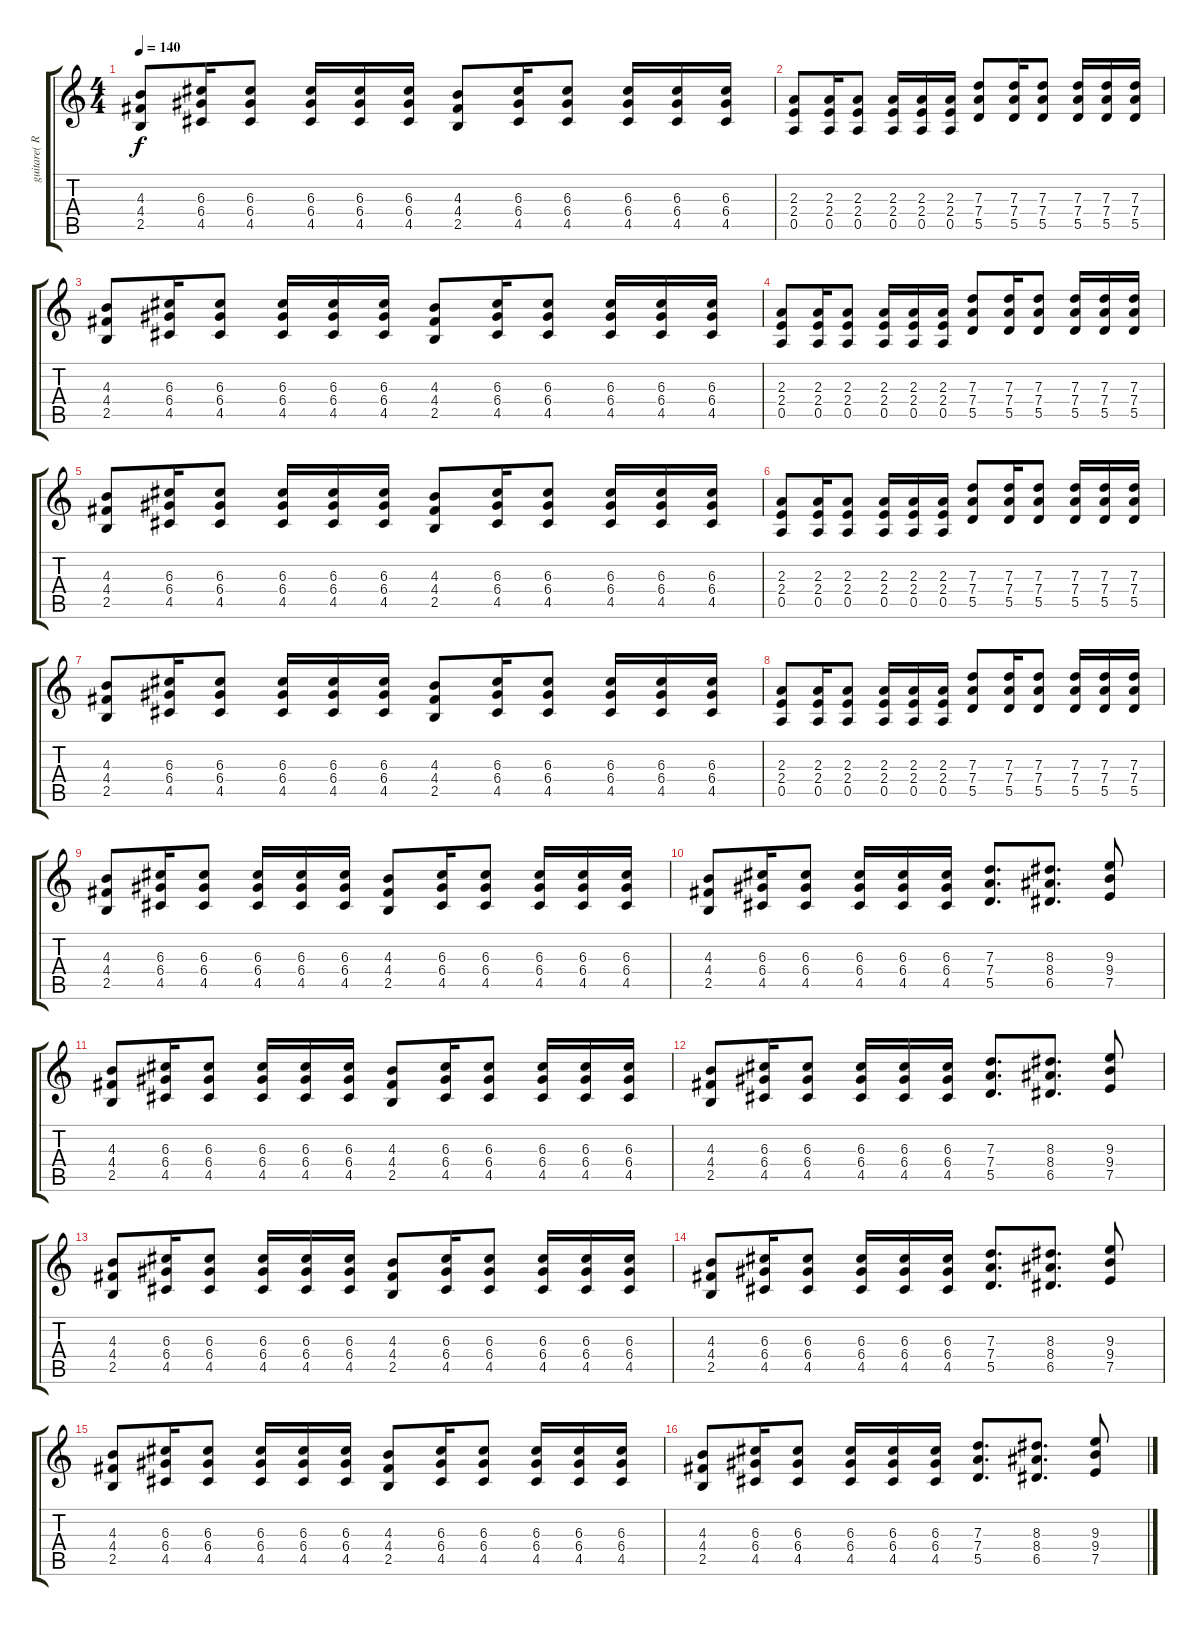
\track ("guitare( Ronald McMurder )" "guitare( R") {instrument distortionguitar}
\staff {score tabs}
\tuning (E4 B3 G3 D3 A2 E2) {hide}
\ts (4 4)
\tempo 140
\clef g2
\ks c
(4.3 4.4 2.5).8{dy f volume 14} (6.3 6.4 4.5).16 (6.3 6.4 4.5).8 (6.3 6.4 4.5).16 (6.3 6.4 4.5).16 (6.3 6.4 4.5).16 (4.3 4.4 2.5).8 (6.3 6.4 4.5).16 (6.3 6.4 4.5).8 (6.3 6.4 4.5).16 (6.3 6.4 4.5).16 (6.3 6.4 4.5).16 |
(2.3 2.4 0.5).8 (2.3 2.4 0.5).16 (2.3 2.4 0.5).8 (2.3 2.4 0.5).16 (2.3 2.4 0.5).16 (2.3 2.4 0.5).16 (7.3 7.4 5.5).8 (7.3 7.4 5.5).16 (7.3 7.4 5.5).8 (7.3 7.4 5.5).16 (7.3 7.4 5.5).16 (7.3 7.4 5.5).16 |
(4.3 4.4 2.5).8 (6.3 6.4 4.5).16 (6.3 6.4 4.5).8 (6.3 6.4 4.5).16 (6.3 6.4 4.5).16 (6.3 6.4 4.5).16 (4.3 4.4 2.5).8 (6.3 6.4 4.5).16 (6.3 6.4 4.5).8 (6.3 6.4 4.5).16 (6.3 6.4 4.5).16 (6.3 6.4 4.5).16 |
(2.3 2.4 0.5).8 (2.3 2.4 0.5).16 (2.3 2.4 0.5).8 (2.3 2.4 0.5).16 (2.3 2.4 0.5).16 (2.3 2.4 0.5).16 (7.3 7.4 5.5).8 (7.3 7.4 5.5).16 (7.3 7.4 5.5).8 (7.3 7.4 5.5).16 (7.3 7.4 5.5).16 (7.3 7.4 5.5).16 |
(4.3 4.4 2.5).8 (6.3 6.4 4.5).16 (6.3 6.4 4.5).8 (6.3 6.4 4.5).16 (6.3 6.4 4.5).16 (6.3 6.4 4.5).16 (4.3 4.4 2.5).8 (6.3 6.4 4.5).16 (6.3 6.4 4.5).8 (6.3 6.4 4.5).16 (6.3 6.4 4.5).16 (6.3 6.4 4.5).16 |
(2.3 2.4 0.5).8 (2.3 2.4 0.5).16 (2.3 2.4 0.5).8 (2.3 2.4 0.5).16 (2.3 2.4 0.5).16 (2.3 2.4 0.5).16 (7.3 7.4 5.5).8 (7.3 7.4 5.5).16 (7.3 7.4 5.5).8 (7.3 7.4 5.5).16 (7.3 7.4 5.5).16 (7.3 7.4 5.5).16 |
(4.3 4.4 2.5).8 (6.3 6.4 4.5).16 (6.3 6.4 4.5).8 (6.3 6.4 4.5).16 (6.3 6.4 4.5).16 (6.3 6.4 4.5).16 (4.3 4.4 2.5).8 (6.3 6.4 4.5).16 (6.3 6.4 4.5).8 (6.3 6.4 4.5).16 (6.3 6.4 4.5).16 (6.3 6.4 4.5).16 |
(2.3 2.4 0.5).8 (2.3 2.4 0.5).16 (2.3 2.4 0.5).8 (2.3 2.4 0.5).16 (2.3 2.4 0.5).16 (2.3 2.4 0.5).16 (7.3 7.4 5.5).8 (7.3 7.4 5.5).16 (7.3 7.4 5.5).8 (7.3 7.4 5.5).16 (7.3 7.4 5.5).16 (7.3 7.4 5.5).16 |
(4.3 4.4 2.5).8 (6.3 6.4 4.5).16 (6.3 6.4 4.5).8 (6.3 6.4 4.5).16 (6.3 6.4 4.5).16 (6.3 6.4 4.5).16 (4.3 4.4 2.5).8 (6.3 6.4 4.5).16 (6.3 6.4 4.5).8 (6.3 6.4 4.5).16 (6.3 6.4 4.5).16 (6.3 6.4 4.5).16 |
(4.3 4.4 2.5).8 (6.3 6.4 4.5).16 (6.3 6.4 4.5).8 (6.3 6.4 4.5).16 (6.3 6.4 4.5).16 (6.3 6.4 4.5).16 (7.3 7.4 5.5).8{d} (8.3 8.4 6.5).8{d} (9.3 9.4 7.5).8 |
(4.3 4.4 2.5).8 (6.3 6.4 4.5).16 (6.3 6.4 4.5).8 (6.3 6.4 4.5).16 (6.3 6.4 4.5).16 (6.3 6.4 4.5).16 (4.3 4.4 2.5).8 (6.3 6.4 4.5).16 (6.3 6.4 4.5).8 (6.3 6.4 4.5).16 (6.3 6.4 4.5).16 (6.3 6.4 4.5).16 |
(4.3 4.4 2.5).8 (6.3 6.4 4.5).16 (6.3 6.4 4.5).8 (6.3 6.4 4.5).16 (6.3 6.4 4.5).16 (6.3 6.4 4.5).16 (7.3 7.4 5.5).8{d} (8.3 8.4 6.5).8{d} (9.3 9.4 7.5).8 |
(4.3 4.4 2.5).8 (6.3 6.4 4.5).16 (6.3 6.4 4.5).8 (6.3 6.4 4.5).16 (6.3 6.4 4.5).16 (6.3 6.4 4.5).16 (4.3 4.4 2.5).8 (6.3 6.4 4.5).16 (6.3 6.4 4.5).8 (6.3 6.4 4.5).16 (6.3 6.4 4.5).16 (6.3 6.4 4.5).16 |
(4.3 4.4 2.5).8 (6.3 6.4 4.5).16 (6.3 6.4 4.5).8 (6.3 6.4 4.5).16 (6.3 6.4 4.5).16 (6.3 6.4 4.5).16 (7.3 7.4 5.5).8{d} (8.3 8.4 6.5).8{d} (9.3 9.4 7.5).8 |
(4.3 4.4 2.5).8 (6.3 6.4 4.5).16 (6.3 6.4 4.5).8 (6.3 6.4 4.5).16 (6.3 6.4 4.5).16 (6.3 6.4 4.5).16 (4.3 4.4 2.5).8 (6.3 6.4 4.5).16 (6.3 6.4 4.5).8 (6.3 6.4 4.5).16 (6.3 6.4 4.5).16 (6.3 6.4 4.5).16 |
(4.3 4.4 2.5).8 (6.3 6.4 4.5).16 (6.3 6.4 4.5).8 (6.3 6.4 4.5).16 (6.3 6.4 4.5).16 (6.3 6.4 4.5).16 (7.3 7.4 5.5).8{d} (8.3 8.4 6.5).8{d} (9.3 9.4 7.5).8
